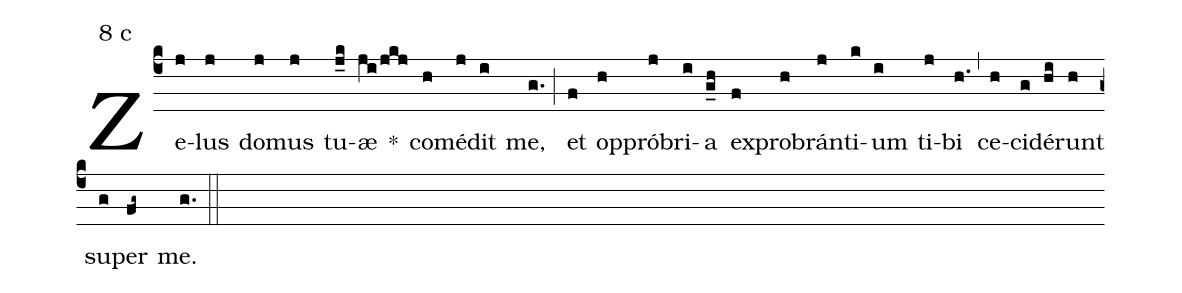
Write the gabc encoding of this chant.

mode:8 c;
%%
(c4) Ze(j)lus(j) do(j)mus(j) tu(j_k)æ(ji/jkj) *() co(h)mé(j)dit(i) me,(g.) (;) et(f) op(h)pró(j)bri(i)a(g_h) ex(f)pro(h)brán(j)ti(k)um(i) ti(j)bi(h.) (,) ce(h)ci(g)dé(hi)runt(h) su(g)per(fg~) me.(g.) (::)
